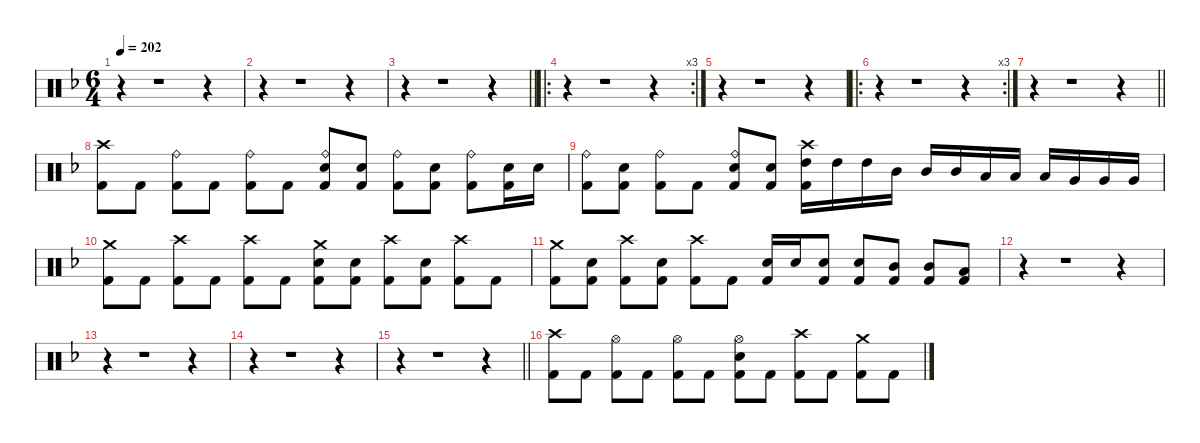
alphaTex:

\defaultSystemsLayout 4
\hideDynamics
\bracketExtendMode nobrackets
\singleTrackTrackNamePolicy hidden
\multiTrackTrackNamePolicy hidden
\firstSystemTrackNameMode fullname
\firstSystemTrackNameOrientation horizontal
\otherSystemsTrackNameOrientation horizontal
\track ("Percussion" "drm.") {mute instrument percussion}
\staff {score}
\articulation defaults
\ts (6 4)
\tempo 202
\clef neutral
\ks dminor
r.4{dy f} r.1 r.4 |
r.4 r.1 r.4 |
\barLineRight lightlight
r.4 r.1 r.4 |
\ro
\rc 3
r.4 r.1 r.4 |
r.4 r.1 r.4 |
\ro
\rc 3
r.4 r.1 r.4 |
\barLineRight lightlight
r.4 r.1 r.4 |
("Crash high (hit)"{acc forcenatural} "Kick (hit) 2"{acc forcenatural}).8 "Kick (hit) 2"{acc forcenatural}.8 ("Ride (bell)"{acc forcenatural} "Kick (hit) 2"{acc forcenatural}).8 "Kick (hit) 2"{acc forcenatural}.8 ("Ride (bell)"{acc forcenatural} "Kick (hit) 2"{acc forcenatural}).8 "Kick (hit) 2"{acc forcenatural}.8 ("Ride (bell)"{acc forcenatural} "Snare (hit) 2"{acc forcenatural} "Kick (hit) 2"{acc forcenatural}).8 ("Snare (hit) 2"{acc forcenatural} "Kick (hit) 2"{acc forcenatural}).8 ("Ride (bell)"{acc forcenatural} "Kick (hit) 2"{acc forcenatural}).8 ("Snare (hit) 2"{acc forcenatural} "Kick (hit) 2"{acc forcenatural}).8 ("Ride (bell)"{acc forcenatural} "Kick (hit) 2"{acc forcenatural}).8 ("Snare (hit) 2"{acc forcenatural} "Kick (hit) 2"{acc forcenatural}).16 "Snare (hit) 2"{acc forcenatural}.16 |
("Ride (bell)"{acc forcenatural} "Kick (hit) 2"{acc forcenatural}).8 ("Snare (hit) 2"{acc forcenatural} "Kick (hit) 2"{acc forcenatural}).8 ("Ride (bell)"{acc forcenatural} "Kick (hit) 2"{acc forcenatural}).8 "Kick (hit) 2"{acc forcenatural}.8 ("Ride (bell)"{acc forcenatural} "Snare (hit) 2"{acc forcenatural} "Kick (hit) 2"{acc forcenatural}).8 ("Snare (hit) 2"{acc forcenatural} "Kick (hit) 2"{acc forcenatural}).8 ("Crash high (hit)"{acc forcenatural} "High Tom (hit)"{acc forcenatural} "Kick (hit) 2"{acc forcenatural}).16 "High Tom (hit)"{acc forcenatural}.16 "High Tom (hit)"{acc forcenatural}.16 "Mid Tom (hit)"{acc forcenatural}.16 "Mid Tom (hit)"{acc forcenatural}.16 "Mid Tom (hit)"{acc forcenatural}.16 "Low Tom (hit)"{acc forcenatural}.16 "Low Tom (hit)"{acc forcenatural}.16 "Low Tom (hit)"{acc forcenatural}.16 "Very Low Tom (hit)"{acc forcenatural}.16 "Very Low Tom (hit)"{acc forcenatural}.16 "Very Low Tom (hit)"{acc forcenatural}.16 |
("Crash medium (hit)"{acc forcenatural} "Kick (hit) 2"{acc forcenatural}).8 "Kick (hit) 2"{acc forcenatural}.8 ("Crash high (hit)"{acc forcenatural} "Kick (hit) 2"{acc forcenatural}).8 "Kick (hit) 2"{acc forcenatural}.8 ("Crash high (hit)"{acc forcenatural} "Kick (hit) 2"{acc forcenatural}).8 "Kick (hit) 2"{acc forcenatural}.8 ("Crash medium (hit)"{acc forcenatural} "Snare (hit) 2"{acc forcenatural} "Kick (hit) 2"{acc forcenatural}).8 ("Snare (hit) 2"{acc forcenatural} "Kick (hit) 2"{acc forcenatural}).8 ("Crash high (hit)"{acc forcenatural} "Kick (hit) 2"{acc forcenatural}).8 ("Snare (hit) 2"{acc forcenatural} "Kick (hit) 2"{acc forcenatural}).8 ("Crash high (hit)"{acc forcenatural} "Kick (hit) 2"{acc forcenatural}).8 "Kick (hit) 2"{acc forcenatural}.8 |
("Crash medium (hit)"{acc forcenatural} "Kick (hit) 2"{acc forcenatural}).8 ("Snare (hit) 2"{acc forcenatural} "Kick (hit) 2"{acc forcenatural}).8 ("Crash high (hit)"{acc forcenatural} "Kick (hit) 2"{acc forcenatural}).8 ("Snare (hit) 2"{acc forcenatural} "Kick (hit) 2"{acc forcenatural}).8 ("Crash high (hit)"{acc forcenatural} "Kick (hit) 2"{acc forcenatural}).8 "Kick (hit) 2"{acc forcenatural}.8 ("Snare (hit) 2"{acc forcenatural} "Kick (hit) 2"{acc forcenatural}).16 "Snare (hit) 2"{acc forcenatural}.16 ("Snare (hit) 2"{acc forcenatural} "Kick (hit) 2"{acc forcenatural}).8 ("Snare (hit) 2"{acc forcenatural} "Kick (hit) 2"{acc forcenatural}).8 ("Mid Tom (hit)"{acc forcenatural} "Kick (hit) 2"{acc forcenatural}).8 ("Mid Tom (hit)"{acc forcenatural} "Kick (hit) 2"{acc forcenatural}).8 ("Low Tom (hit)"{acc forcenatural} "Kick (hit) 2"{acc forcenatural}).8 |
r.4 r.1 r.4 |
r.4 r.1 r.4 |
r.4 r.1 r.4 |
\barLineRight lightlight
r.4 r.1 r.4 |
("Crash high (hit)"{acc forcenatural} "Kick (hit) 2"{acc forcenatural}).8 "Kick (hit) 2"{acc forcenatural}.8 ("Hi-Hat (open)"{acc forcenatural} "Kick (hit) 2"{acc forcenatural}).8 "Kick (hit) 2"{acc forcenatural}.8 ("Hi-Hat (open)"{acc forcenatural} "Kick (hit) 2"{acc forcenatural}).8 "Kick (hit) 2"{acc forcenatural}.8 ("Hi-Hat (open)"{acc forcenatural} "Snare (hit) 2"{acc forcenatural} "Kick (hit) 2"{acc forcenatural}).8 "Kick (hit) 2"{acc forcenatural}.8 ("Crash high (hit)"{acc forcenatural} "Kick (hit) 2"{acc forcenatural}).8 "Kick (hit) 2"{acc forcenatural}.8 ("Crash medium (hit)"{acc forcenatural} "Kick (hit) 2"{acc forcenatural}).8 "Kick (hit) 2"{acc forcenatural}.8
